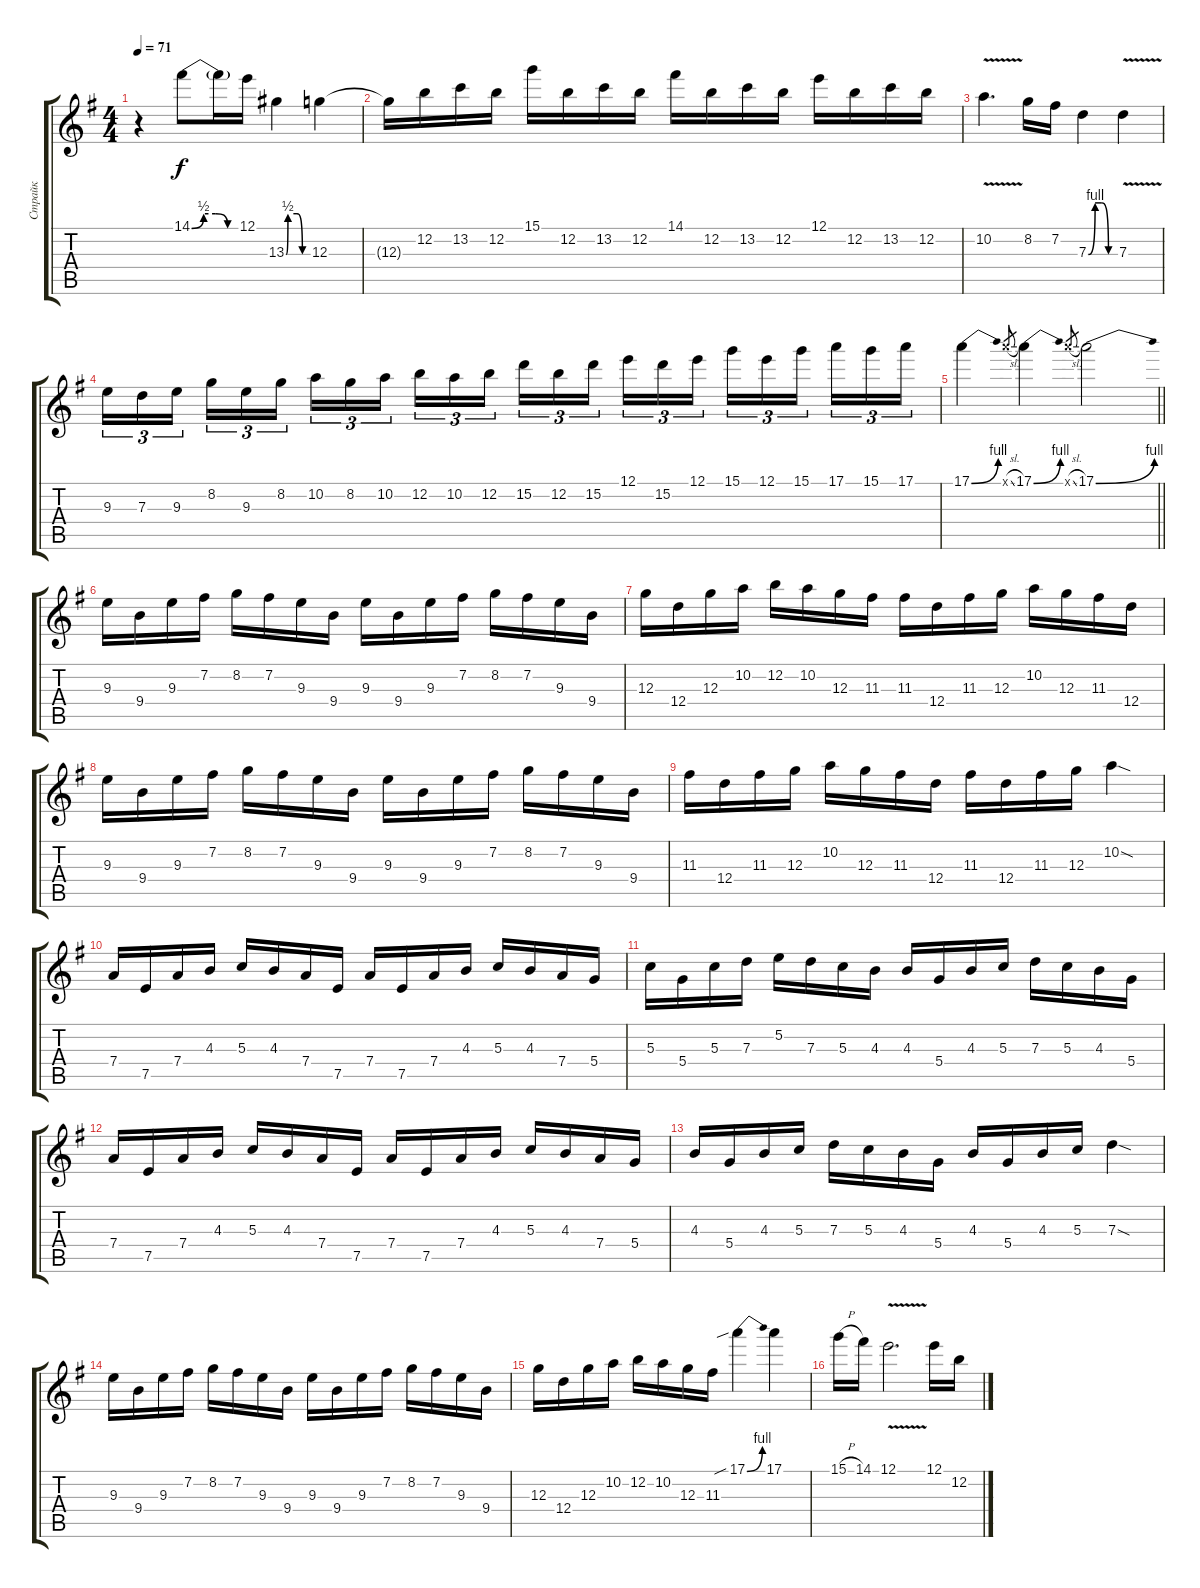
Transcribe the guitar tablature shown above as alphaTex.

\track ("Страйк" "Страйк") {instrument distortionguitar}
\staff {score tabs}
\tuning (E4 B3 G3 D3 A2 E2) {hide}
\ts (4 4)
\tempo 71
\clef g2
\ks eminor
r.4{dy f volume 15} 14.1{be (custom 0 0 15 2 30 2 45 0 60 0)}.8 14.1{t}.16 12.1.16 13.3{be (custom 0 0 5 2 30 2 45 0 60 0)}.4 12.3.4 |
12.3{t}.16 12.2.16 13.2.16 12.2.16 15.1.16 12.2.16 13.2.16 12.2.16 14.1.16 12.2.16 13.2.16 12.2.16 12.1.16 12.2.16 13.2.16 12.2.16 |
10.2{v}.4{d} 8.2.16 7.2.16 7.3{be (custom 0 0 15 4 30 4 45 0 60 0)}.4 7.3{v}.4 |
9.3.16{tu (3 2)} 7.3.16{tu (3 2)} 9.3.16{tu (3 2) beam splitsecondary} 8.2.16{tu (3 2)} 9.3.16{tu (3 2)} 8.2.16{tu (3 2)} 10.2.16{tu (3 2)} 8.2.16{tu (3 2)} 10.2.16{tu (3 2) beam splitsecondary} 12.2.16{tu (3 2)} 10.2.16{tu (3 2)} 12.2.16{tu (3 2)} 15.2.16{tu (3 2)} 12.2.16{tu (3 2)} 15.2.16{tu (3 2) beam splitsecondary} 12.1.16{tu (3 2)} 15.2.16{tu (3 2)} 12.1.16{tu (3 2)} 15.1.16{tu (3 2)} 12.1.16{tu (3 2)} 15.1.16{tu (3 2) beam splitsecondary} 17.1.16{tu (3 2)} 15.1.16{tu (3 2)} 17.1.16{tu (3 2)} |
\barLineRight lightlight
17.1{be (bend 0 0 60 4)}.4 17.1{sl x}.8{gr} 17.1{be (bend 0 0 60 4)}.4 17.1{sl x}.8{gr} 17.1{be (bend 0 0 60 4)}.2 |
9.3.16 9.4.16 9.3.16 7.2.16 8.2.16 7.2.16 9.3.16 9.4.16 9.3.16 9.4.16 9.3.16 7.2.16 8.2.16 7.2.16 9.3.16 9.4.16 |
12.3.16 12.4.16 12.3.16 10.2.16 12.2.16 10.2.16 12.3.16 11.3.16 11.3.16 12.4.16 11.3.16 12.3.16 10.2.16 12.3.16 11.3.16 12.4.16 |
9.3.16 9.4.16 9.3.16 7.2.16 8.2.16 7.2.16 9.3.16 9.4.16 9.3.16 9.4.16 9.3.16 7.2.16 8.2.16 7.2.16 9.3.16 9.4.16 |
11.3.16 12.4.16 11.3.16 12.3.16 10.2.16 12.3.16 11.3.16 12.4.16 11.3.16 12.4.16 11.3.16 12.3.16 10.2{sod}.4 |
7.4.16 7.5.16 7.4.16 4.3.16 5.3.16 4.3.16 7.4.16 7.5.16 7.4.16 7.5.16 7.4.16 4.3.16 5.3.16 4.3.16 7.4.16 5.4.16 |
5.3.16 5.4.16 5.3.16 7.3.16 5.2.16 7.3.16 5.3.16 4.3.16 4.3.16 5.4.16 4.3.16 5.3.16 7.3.16 5.3.16 4.3.16 5.4.16 |
7.4.16 7.5.16 7.4.16 4.3.16 5.3.16 4.3.16 7.4.16 7.5.16 7.4.16 7.5.16 7.4.16 4.3.16 5.3.16 4.3.16 7.4.16 5.4.16 |
4.3.16 5.4.16 4.3.16 5.3.16 7.3.16 5.3.16 4.3.16 5.4.16 4.3.16 5.4.16 4.3.16 5.3.16 7.3{sod}.4 |
9.3.16 9.4.16 9.3.16 7.2.16 8.2.16 7.2.16 9.3.16 9.4.16 9.3.16 9.4.16 9.3.16 7.2.16 8.2.16 7.2.16 9.3.16 9.4.16 |
12.3.16 12.4.16 12.3.16 10.2.16 12.2.16 10.2.16 12.3.16 11.3.16 17.1{be (bend 0 0 60 4) sib}.4 17.1.4 |
15.1{h}.16 14.1.16 12.1{v}.2{d} 12.1.16 12.2.16
